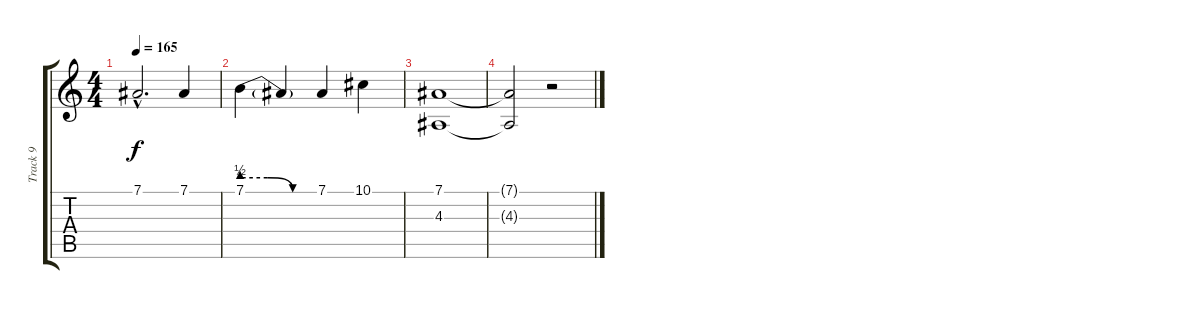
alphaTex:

\track ("Track 9" "Track 9") {instrument lead2sawtooth}
\staff {score tabs}
\tuning (Eb4 Bb3 Gb3 Db3 Ab2 Eb2) {hide}
\ts (4 4)
\tempo 165
\clef g2
\ks c
7.1{hac}.2{d dy f} 7.1.4 |
7.1{be (custom 0 2 20 2 40 0 60 0)}.4 7.1{t}.4 7.1.4 10.1.4 |
(7.1 4.3).1 |
(7.1{t} 4.3{t}).2 r.2
